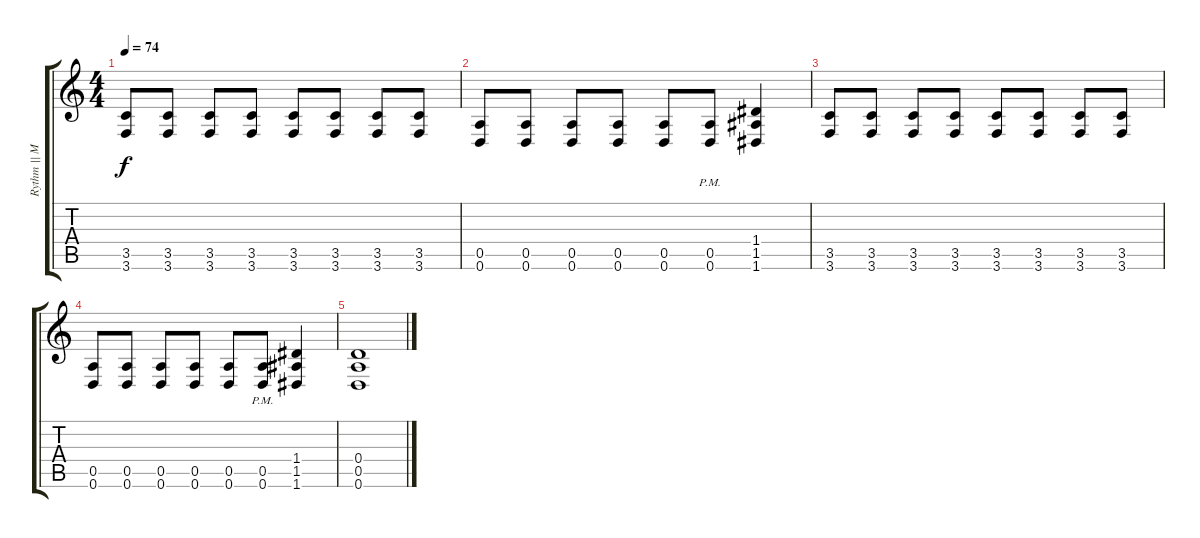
\track ("Rythm || MULTIPLE COUNTS OF MURDER" "Rythm || M") {instrument distortionguitar}
\staff {score tabs}
\tuning (E4 B3 G3 D3 A2 D2) {hide}
\ts (4 4)
\tempo 74
\clef g2
\ks c
(3.5 3.6).8{dy f} (3.5 3.6).8 (3.5 3.6).8 (3.5 3.6).8 (3.5 3.6).8 (3.5 3.6).8 (3.5 3.6).8 (3.5 3.6).8 |
(0.5 0.6).8 (0.5 0.6).8 (0.5 0.6).8 (0.5 0.6).8 (0.5 0.6).8 (0.5{pm} 0.6{pm}).8 (1.4 1.5 1.6).4 |
(3.5 3.6).8 (3.5 3.6).8 (3.5 3.6).8 (3.5 3.6).8 (3.5 3.6).8 (3.5 3.6).8 (3.5 3.6).8 (3.5 3.6).8 |
(0.5 0.6).8 (0.5 0.6).8 (0.5 0.6).8 (0.5 0.6).8 (0.5 0.6).8 (0.5{pm} 0.6{pm}).8 (1.4 1.5 1.6).4 |
(0.4 0.5 0.6).1
